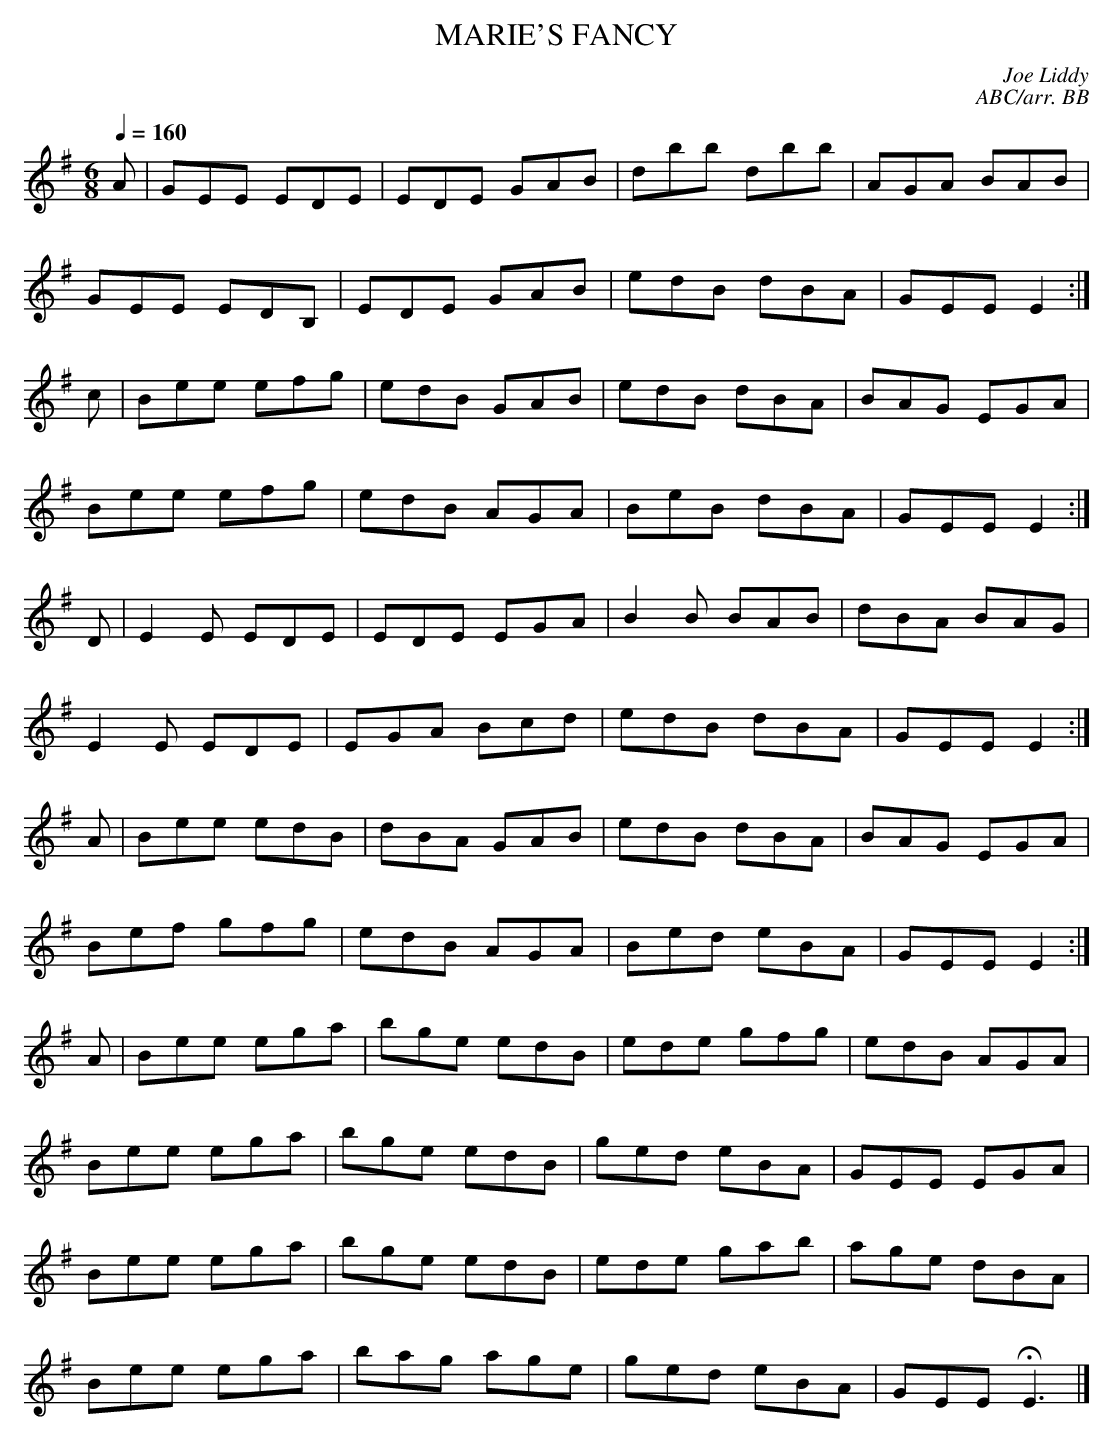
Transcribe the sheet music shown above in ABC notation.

X:1
T:MARIE'S FANCY
C:Joe Liddy
C:ABC/arr. BB
Q:1/4=160
M:6/8
K:Em
A|GEE EDE|EDE GAB|dbb dbb|AGA BAB |
GEE EDB,|EDE GAB|edB dBA|GEE E2 :|
c|Bee efg|edB GAB|edB dBA|BAG EGA |
Bee efg|edB AGA|BeB dBA|GEE E2 :|
D|E2E EDE|EDE EGA|B2B BAB|dBA BAG |
E2E EDE|EGA Bcd|edB  dBA|GEE E2 :|
A|Bee edB|dBA GAB|edB dBA|BAG EGA |
Bef gfg|edB AGA|Bed eBA|GEE E2 :|
A|Bee ega|bge edB|ede gfg|edB AGA |
Bee ega|bge edB|ged eBA|GEE EGA |
Bee ega|bge edB|ede gab|age dBA |
Bee ega|bag age|ged eBA|GEE HE3 |]
